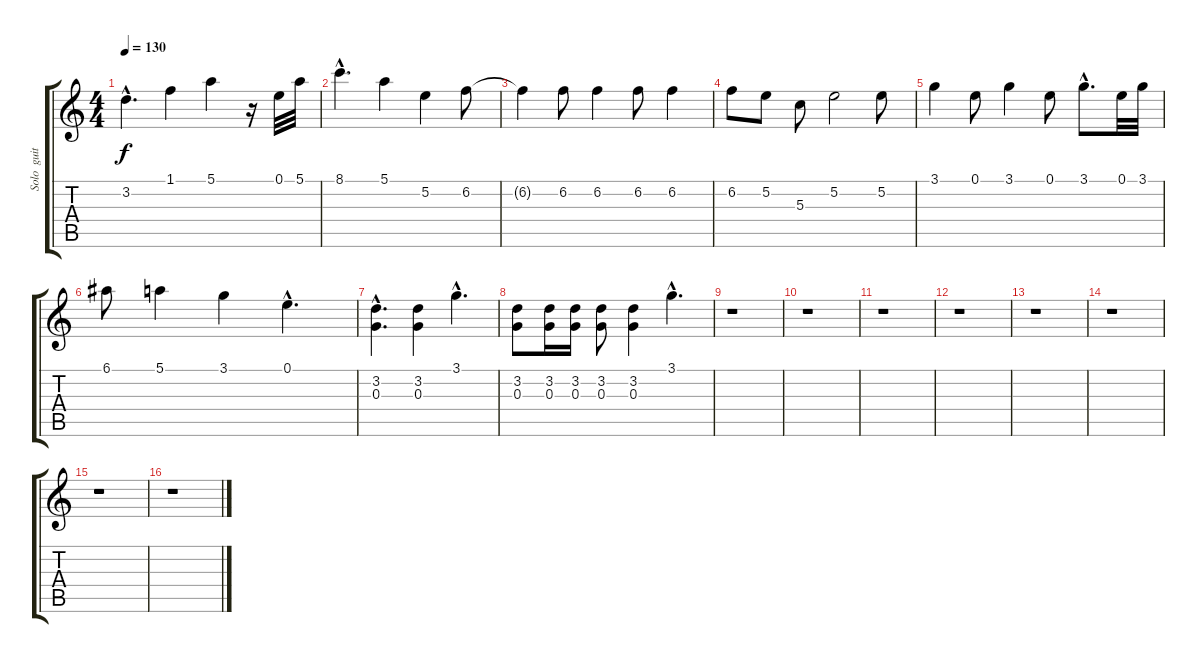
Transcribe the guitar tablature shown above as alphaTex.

\track ("Solo  guitarra" "Solo  guit") {instrument electricguitarjazz}
\staff {score tabs}
\tuning (E4 B3 G3 D3 A2 E2) {hide}
\ts (4 4)
\tempo 130
\clef g2
\ks c
3.2{hac}.4{d dy f} 1.1.4 5.1.4 r.16 0.1.32 5.1.32 |
8.1{hac}.4{d} 5.1.4 5.2.4 6.2.8 |
6.2{t}.4 6.2.8 6.2.4 6.2.8 6.2.4 |
6.2.8 5.2.8 5.3.8 5.2.2 5.2.8 |
3.1.4 0.1.8 3.1.4 0.1.8 3.1{hac}.8{d} 0.1.32 3.1.32 |
6.1.8 5.1.4 3.1.4 0.1{hac}.4{d} |
(3.2{hac} 0.3{hac}).4{d} (3.2 0.3).4 3.1{hac}.4{d} |
(3.2 0.3).8 (3.2 0.3).16 (3.2 0.3).16 (3.2 0.3).8 (3.2 0.3).4 3.1{hac}.4{d} |
r.1 |
r.1 |
r.1 |
r.1 |
r.1 |
r.1 |
r.1 |
r.1
